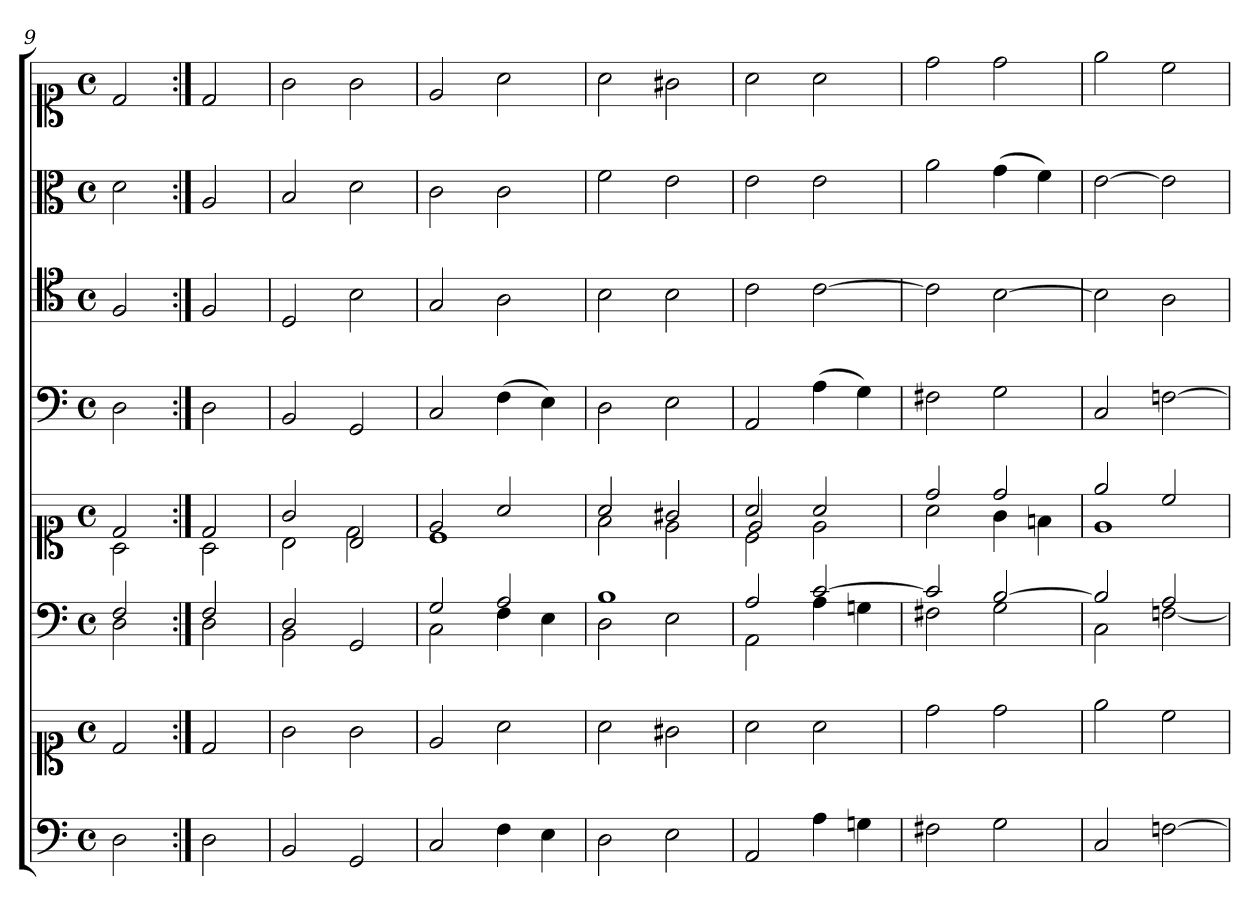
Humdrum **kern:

**kern	**kern	**kern	**kern	**kern	**kern	**kern	**kern
*part6	*part6	*part5	*part5	*part4	*part3	*part2	*part1
*staff8	*staff7	*staff6	*staff5	*staff4	*staff3	*staff2	*staff1
*clefF4	*clefC1	*clefF4	*clefC1	*clefF4	*clefC4	*clefC3	*clefC1
*k[]	*k[]	*k[]	*k[]	*k[]	*k[]	*k[]	*k[]
*M4/4	*M4/4	*M4/4	*M4/4	*M4/4	*M4/4	*M4/4	*M4/4
*met(c)	*met(c)	*met(c)	*met(c)	*met(c)	*met(c)	*met(c)	*met(c)
=9	=9	=9	=9	=9	=9	=9	=9
*	*	*^	*^	*	*	*	*
2D	2d	2F	2D	2d	2A	2D	2F	2d	2d
=10:|!	=10:|!	=10:|!	=10:|!	=10:|!	=10:|!	=10:|!	=10:|!	=10:|!	=10:|!
2D	2d	2F	2D	2d	2A	2D	2F	2A	2d
=11	=11	=11	=11	=11	=11	=11	=11	=11	=11
2BB	2g	2D	2BB	2g	2B	2BB	2D	2B	2g
2GG	2g	2ryy	2GG	2B	2d	2GG	2B	2d	2g
=12	=12	=12	=12	=12	=12	=12	=12	=12	=12
2C	2e	2G	2C	2e	1c	2C	2G	2c	2e
4F	2a	2A	4F	2a	.	(4F	2A	2c	2a
4E	.	.	4E	.	.	4E)	.	.	.
=13	=13	=13	=13	=13	=13	=13	=13	=13	=13
2D	2a	1B	2D	2a	2f	2D	2B	2f	2a
2E	2g#X	.	2E	2g#X	2e	2E	2B	2e	2g#X
=14	=14	=14	=14	=14	=14	=14	=14	=14	=14
*	*	*	*	*	*^	*	*	*	*
2AA	2a	2A	2AA	2a	2c	2e/	2AA	2c	2e	2a
4A	2a	[2c	4A	2a	2e	2ryy	(4A	[2c	2e	2a
4Gn	.	.	4Gn	.	.	.	4G)	.	.	.
*	*	*	*	*	*v	*v	*	*	*	*
=15	=15	=15	=15	=15	=15	=15	=15	=15	=15
2F#X	2dd	2c]	2F#X	2dd	2a	2F#X	2c]	2a	2dd
2G	2dd	[2B	2G	2dd	4g	2G	[2B	(4g	2dd
.	.	.	.	.	4fn	.	.	4f)	.
=16	=16	=16	=16	=16	=16	=16	=16	=16	=16
2C	2ee	2B]	2C	2ee	1e	2C	2B]	[2e	2ee
[2Fn	2cc	2A	[2Fn	2cc	.	[2Fn	2A	2e]	2cc
*	*	*v	*v	*	*	*	*	*	*
*	*	*	*v	*v	*	*	*	*
=	=	=	=	=	=	=	=
*-	*-	*-	*-	*-	*-	*-	*-
